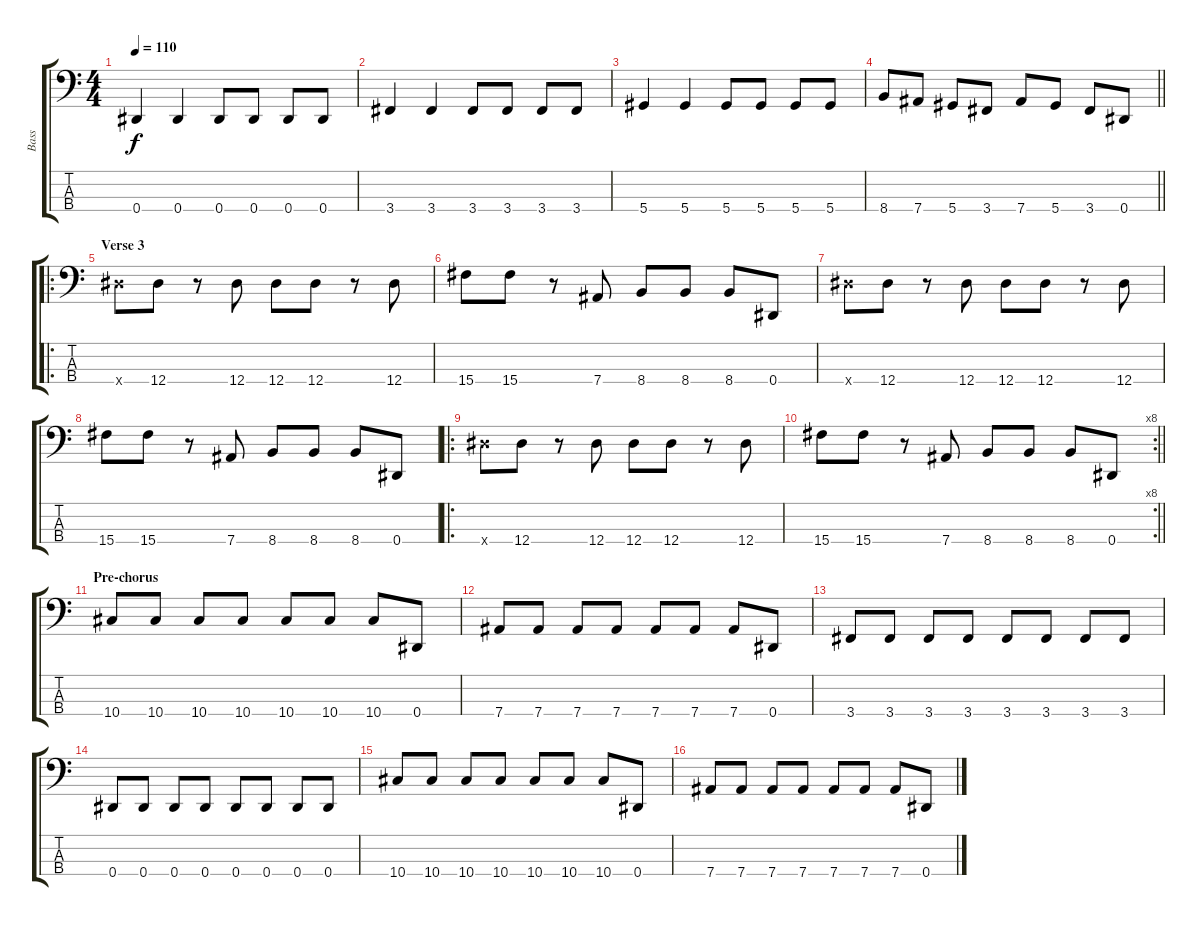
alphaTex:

\track ("Bass" "Bass") {instrument electricbassfinger}
\staff {score tabs}
\tuning (Gb2 Db2 Ab1 Eb1) {hide}
\ts (4 4)
\tempo 110
\clef f4
\ks c
0.4.4{dy f} 0.4.4 0.4.8 0.4.8 0.4.8 0.4.8 |
3.4.4 3.4.4 3.4.8 3.4.8 3.4.8 3.4.8 |
5.4.4 5.4.4 5.4.8 5.4.8 5.4.8 5.4.8 |
\barLineRight lightlight
8.4.8 7.4.8 5.4.8 3.4.8 7.4.8 5.4.8 3.4.8 0.4.8 |
\ro
\section ("" "Verse 3")
12.4{x}.8 12.4.8 r.8 12.4.8 12.4.8 12.4.8 r.8 12.4.8 |
15.4.8 15.4.8 r.8 7.4.8 8.4.8 8.4.8 8.4.8 0.4.8 |
12.4{x}.8 12.4.8 r.8 12.4.8 12.4.8 12.4.8 r.8 12.4.8 |
15.4.8 15.4.8 r.8 7.4.8 8.4.8 8.4.8 8.4.8 0.4.8 |
\ro
12.4{x}.8 12.4.8 r.8 12.4.8 12.4.8 12.4.8 r.8 12.4.8 |
\rc 8
\barLineRight lightlight
15.4.8 15.4.8 r.8 7.4.8 8.4.8 8.4.8 8.4.8 0.4.8 |
\section ("" "Pre-chorus")
10.4.8 10.4.8 10.4.8 10.4.8 10.4.8 10.4.8 10.4.8 0.4.8 |
7.4.8 7.4.8 7.4.8 7.4.8 7.4.8 7.4.8 7.4.8 0.4.8 |
3.4.8 3.4.8 3.4.8 3.4.8 3.4.8 3.4.8 3.4.8 3.4.8 |
0.4.8 0.4.8 0.4.8 0.4.8 0.4.8 0.4.8 0.4.8 0.4.8 |
10.4.8 10.4.8 10.4.8 10.4.8 10.4.8 10.4.8 10.4.8 0.4.8 |
7.4.8 7.4.8 7.4.8 7.4.8 7.4.8 7.4.8 7.4.8 0.4.8
